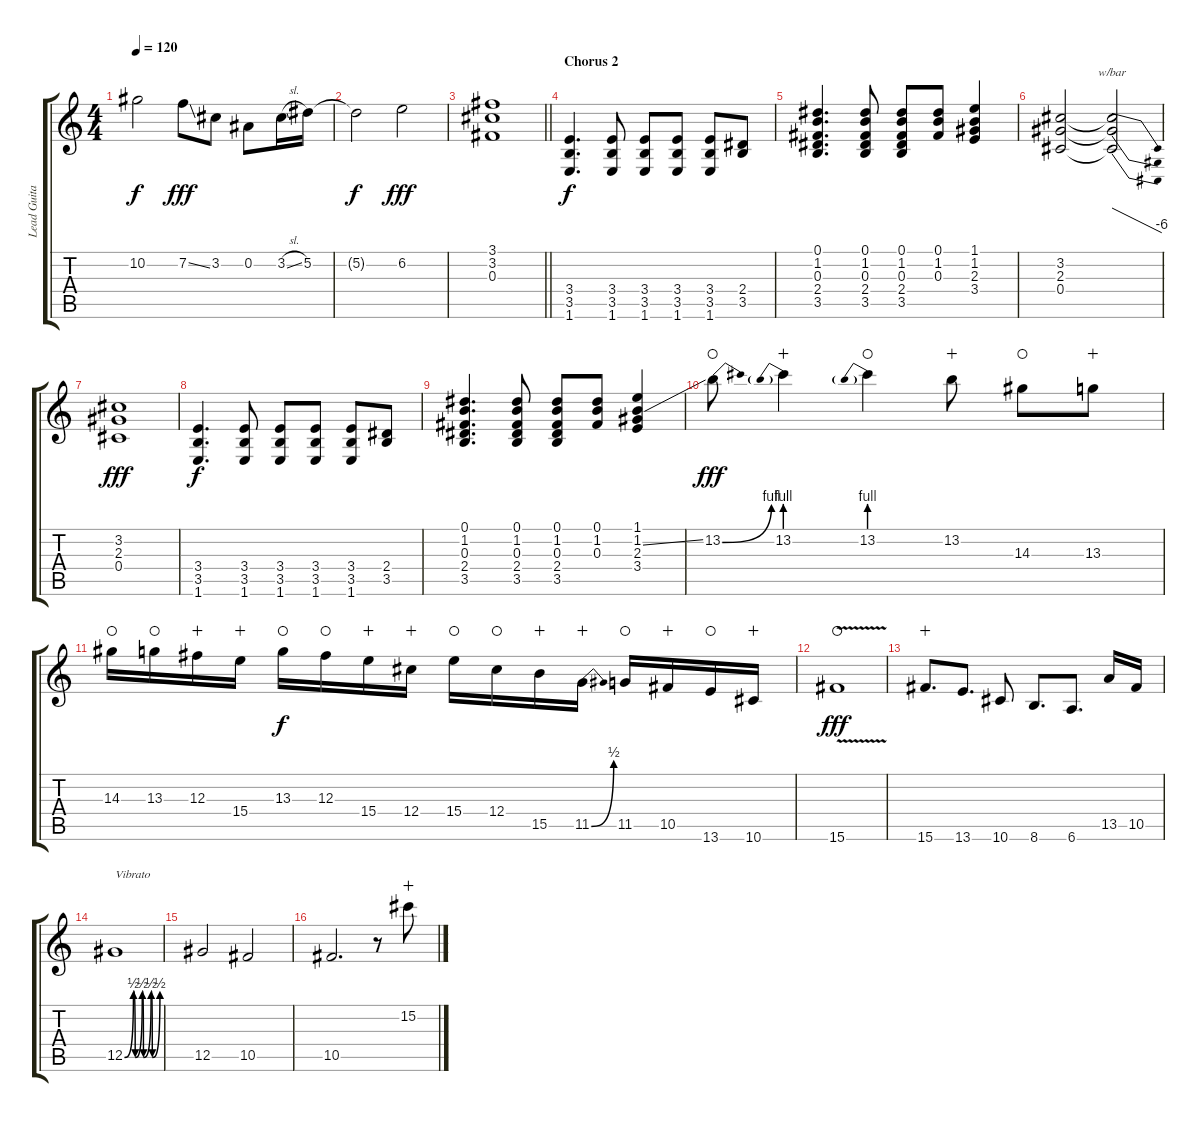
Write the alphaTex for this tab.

\track ("Lead Guitar (Joel Carli)" "Lead Guita") {instrument distortionguitar}
\staff {score tabs}
\tuning (Eb4 Bb3 Gb3 Db3 Ab2 Eb2) {hide}
\ts (4 4)
\tempo 120
\clef g2
\ks c
10.2{t}.2{dy f} 7.2{ss}.8{dy fff} 3.2.8 0.2.8 3.2{sl}.16 5.2.16 |
5.2{t}.2{dy f} 6.2.2{dy fff} |
\barLineRight lightlight
(3.1 3.2 0.3).1 |
\section ("" "Chorus 2")
(3.4 3.5 1.6).4{d dy f volume 11 instrument distortionguitar} (3.4 3.5 1.6).8 (3.4 3.5 1.6).8 (3.4 3.5 1.6).8 (3.4 3.5 1.6).8 (2.4 3.5).8 |
(0.1 1.2 0.3 2.4 3.5).4{d} (0.1 1.2 0.3 2.4 3.5).8 (0.1 1.2 0.3 2.4 3.5).8 (0.1 1.2 0.3).8 (1.1 1.2 2.3 3.4).4 |
(3.2 2.3 0.4).2 (3.2{t} 2.3{t} 0.4{t}).2{tbe (dive default 0 0 60 -24)} |
(3.2 2.3 0.4).1{dy fff} |
(3.4 3.5 1.6).4{d dy f} (3.4 3.5 1.6).8 (3.4 3.5 1.6).8 (3.4 3.5 1.6).8 (3.4 3.5 1.6).8 (2.4 3.5).8 |
(0.1 1.2 0.3 2.4 3.5).4{d} (0.1 1.2 0.3 2.4 3.5).8 (0.1 1.2 0.3 2.4 3.5).8 (0.1 1.2 0.3).8 (1.1 1.2{ss} 2.3 3.4).4 |
13.2{be (bend 0 0 60 4)}.8{dy fff waho} 13.2{be (prebend 0 4 60 4)}.4{wahc} 13.2{be (prebend 0 4 60 4)}.4{waho} 13.2.8{wahc} 14.3.8{waho} 13.3.8{wahc} |
14.3.16{waho} 13.3.16{waho} 12.3.16{wahc} 15.4.16{wahc} 13.3.16{dy f waho} 12.3.16{waho} 15.4.16{wahc} 12.4.16{wahc} 15.4.16{waho} 12.4.16{waho} 15.5.16{wahc} 11.5{be (bend 0 0 60 2)}.16{wahc} 11.5.16{waho} 10.5.16{wahc} 13.6.16{waho} 10.6.16{wahc} |
15.6{v}.1{dy fff waho} |
15.6.8{d wahc} 13.6.8{d} 10.6.8 8.6.8{d} 6.6.8{d} 13.5.16 10.5.16 |
12.5{be (custom 0 0 15 2 18 0 30 2 32 0 45 2 47 0 60 2)}.1{txt "Vibrato"} |
12.5.2 10.5.2 |
10.5.2{d} r.8 15.2.8{wahc}
